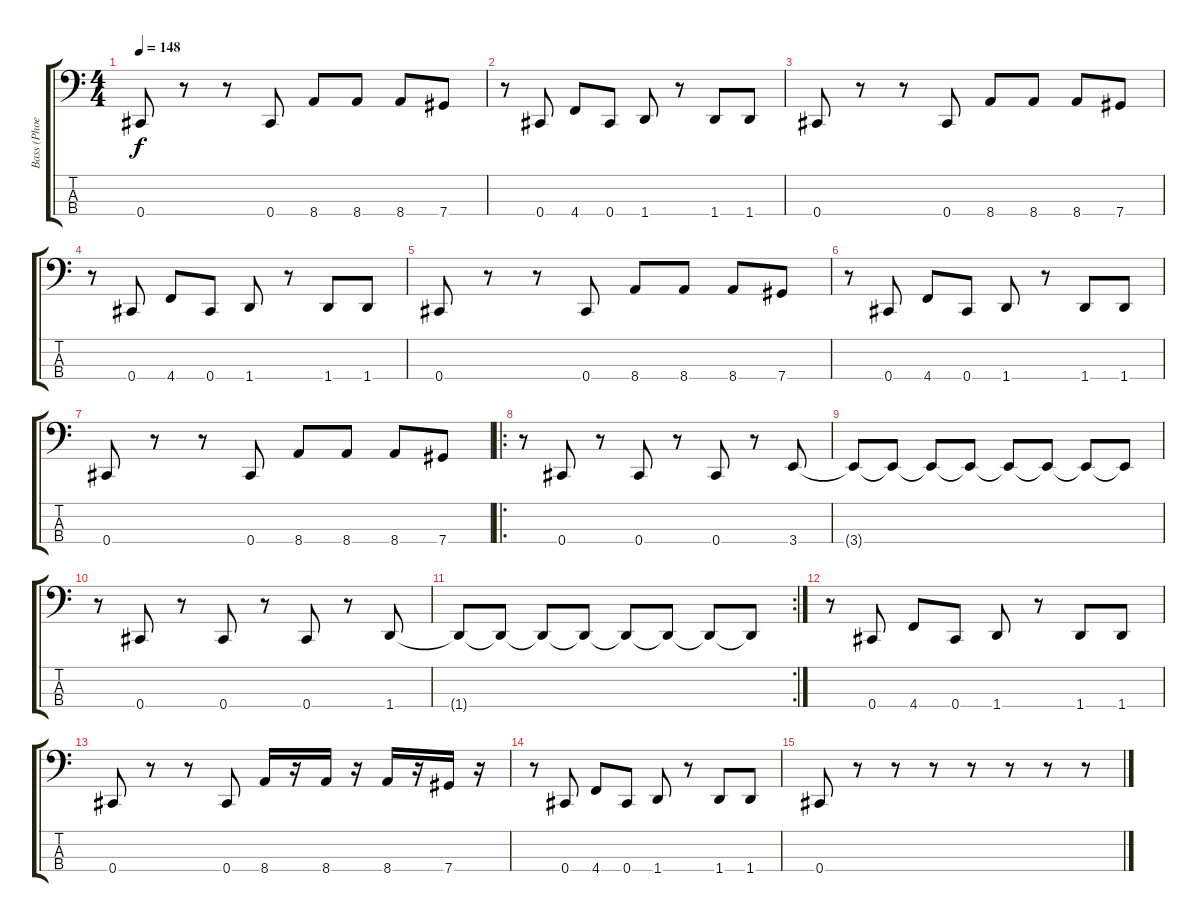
\track ("Bass (Phoenix)" "Bass (Phoe") {instrument electricbassfinger}
\staff {score tabs}
\tuning (Gb2 Db2 Ab1 Db1) {hide}
\ts (4 4)
\tempo 148
\clef f4
\ks c
0.4.8{dy f} r.8 r.8 0.4.8 8.4.8 8.4.8 8.4.8 7.4.8 |
r.8{volume 16} 0.4.8 4.4.8 0.4.8 1.4.8 r.8 1.4.8 1.4.8 |
0.4.8 r.8 r.8 0.4.8 8.4.8 8.4.8 8.4.8 7.4.8 |
r.8{volume 16} 0.4.8 4.4.8 0.4.8 1.4.8 r.8 1.4.8 1.4.8 |
0.4.8 r.8 r.8 0.4.8 8.4.8 8.4.8 8.4.8 7.4.8 |
r.8{volume 16} 0.4.8 4.4.8 0.4.8 1.4.8 r.8 1.4.8 1.4.8 |
0.4.8 r.8 r.8 0.4.8 8.4.8 8.4.8 8.4.8 7.4.8 |
\ro
r.8 0.4.8 r.8 0.4.8 r.8 0.4.8 r.8 3.4.8 |
3.4{t}.8 3.4{t}.8 3.4{t}.8 3.4{t}.8 3.4{t}.8 3.4{t}.8 3.4{t}.8 3.4{t}.8 |
r.8 0.4.8 r.8 0.4.8 r.8 0.4.8 r.8 1.4.8 |
\rc 2
1.4{t}.8 1.4{t}.8 1.4{t}.8 1.4{t}.8 1.4{t}.8 1.4{t}.8 1.4{t}.8 1.4{t}.8 |
r.8 0.4.8 4.4.8 0.4.8 1.4.8 r.8 1.4.8 1.4.8 |
0.4.8 r.8 r.8 0.4.8 8.4.16 r.16 8.4.16 r.16 8.4.16 r.16 7.4.16 r.16 |
r.8 0.4.8 4.4.8 0.4.8 1.4.8 r.8 1.4.8 1.4.8 |
0.4.8 r.8 r.8 r.8 r.8 r.8 r.8 r.8
